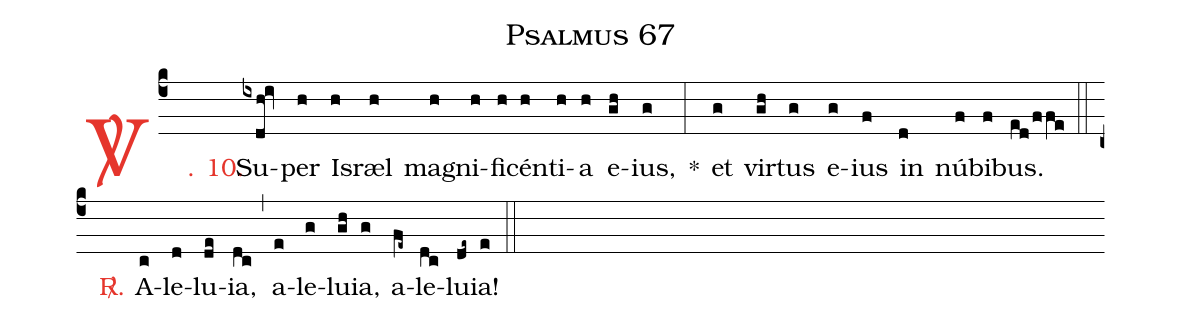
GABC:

name: Psalmus 67;
%%
(c4)

<c><sp>V/</sp>. 10.</c>() Su(ixdh!iv)per(h) Is(h)ræl(h) ma(h)gni(h)fi(h)cén(h)ti(h)a(h) e(gh)ius,(g) *(:) et(g) vir(gh)tus(g) e(g)ius(f) in(d) nú(f)bi(f)bus.(ed/ffe)

(::)

<nlba><c><sp>R/</sp>.</c>() A</nlba>(c)le(d)lu(de)ia,(dc) (,) a(e)le(g)lu(gh)ia,(g) a(fe~)le(dc)lu(de~)ia!(e)

(::)
